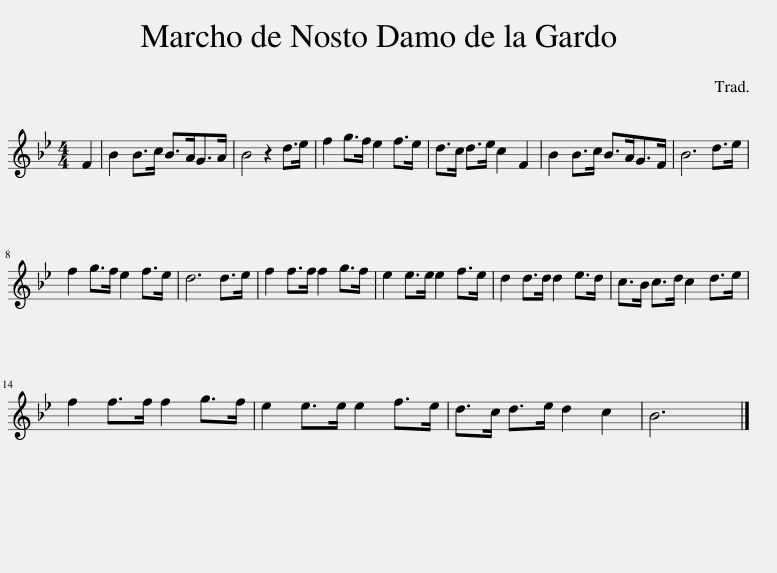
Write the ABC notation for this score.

X:1
L:1/8
M:4/4
I:linebreak $
K:Bb
V:1 treble
V:1
 F2 | B2 B>c B>AG>A | B4 z2 d>e | f2 g>f e2 f>e | d>c d>e c2 F2 | %5
 B2 B>c B>AG>F | B6 d>e |$ f2 g>f e2 f>e | d6 d>e | f2 f>f f2 g>f | %10
 e2 e>e e2 f>e | d2 d>d d2 e>d | c>B c>d c2 d>e |$ f2 f>f f2 g>f | e2 e>e e2 f>e | %15
 d>c d>e d2 c2 | B6 |] %17
